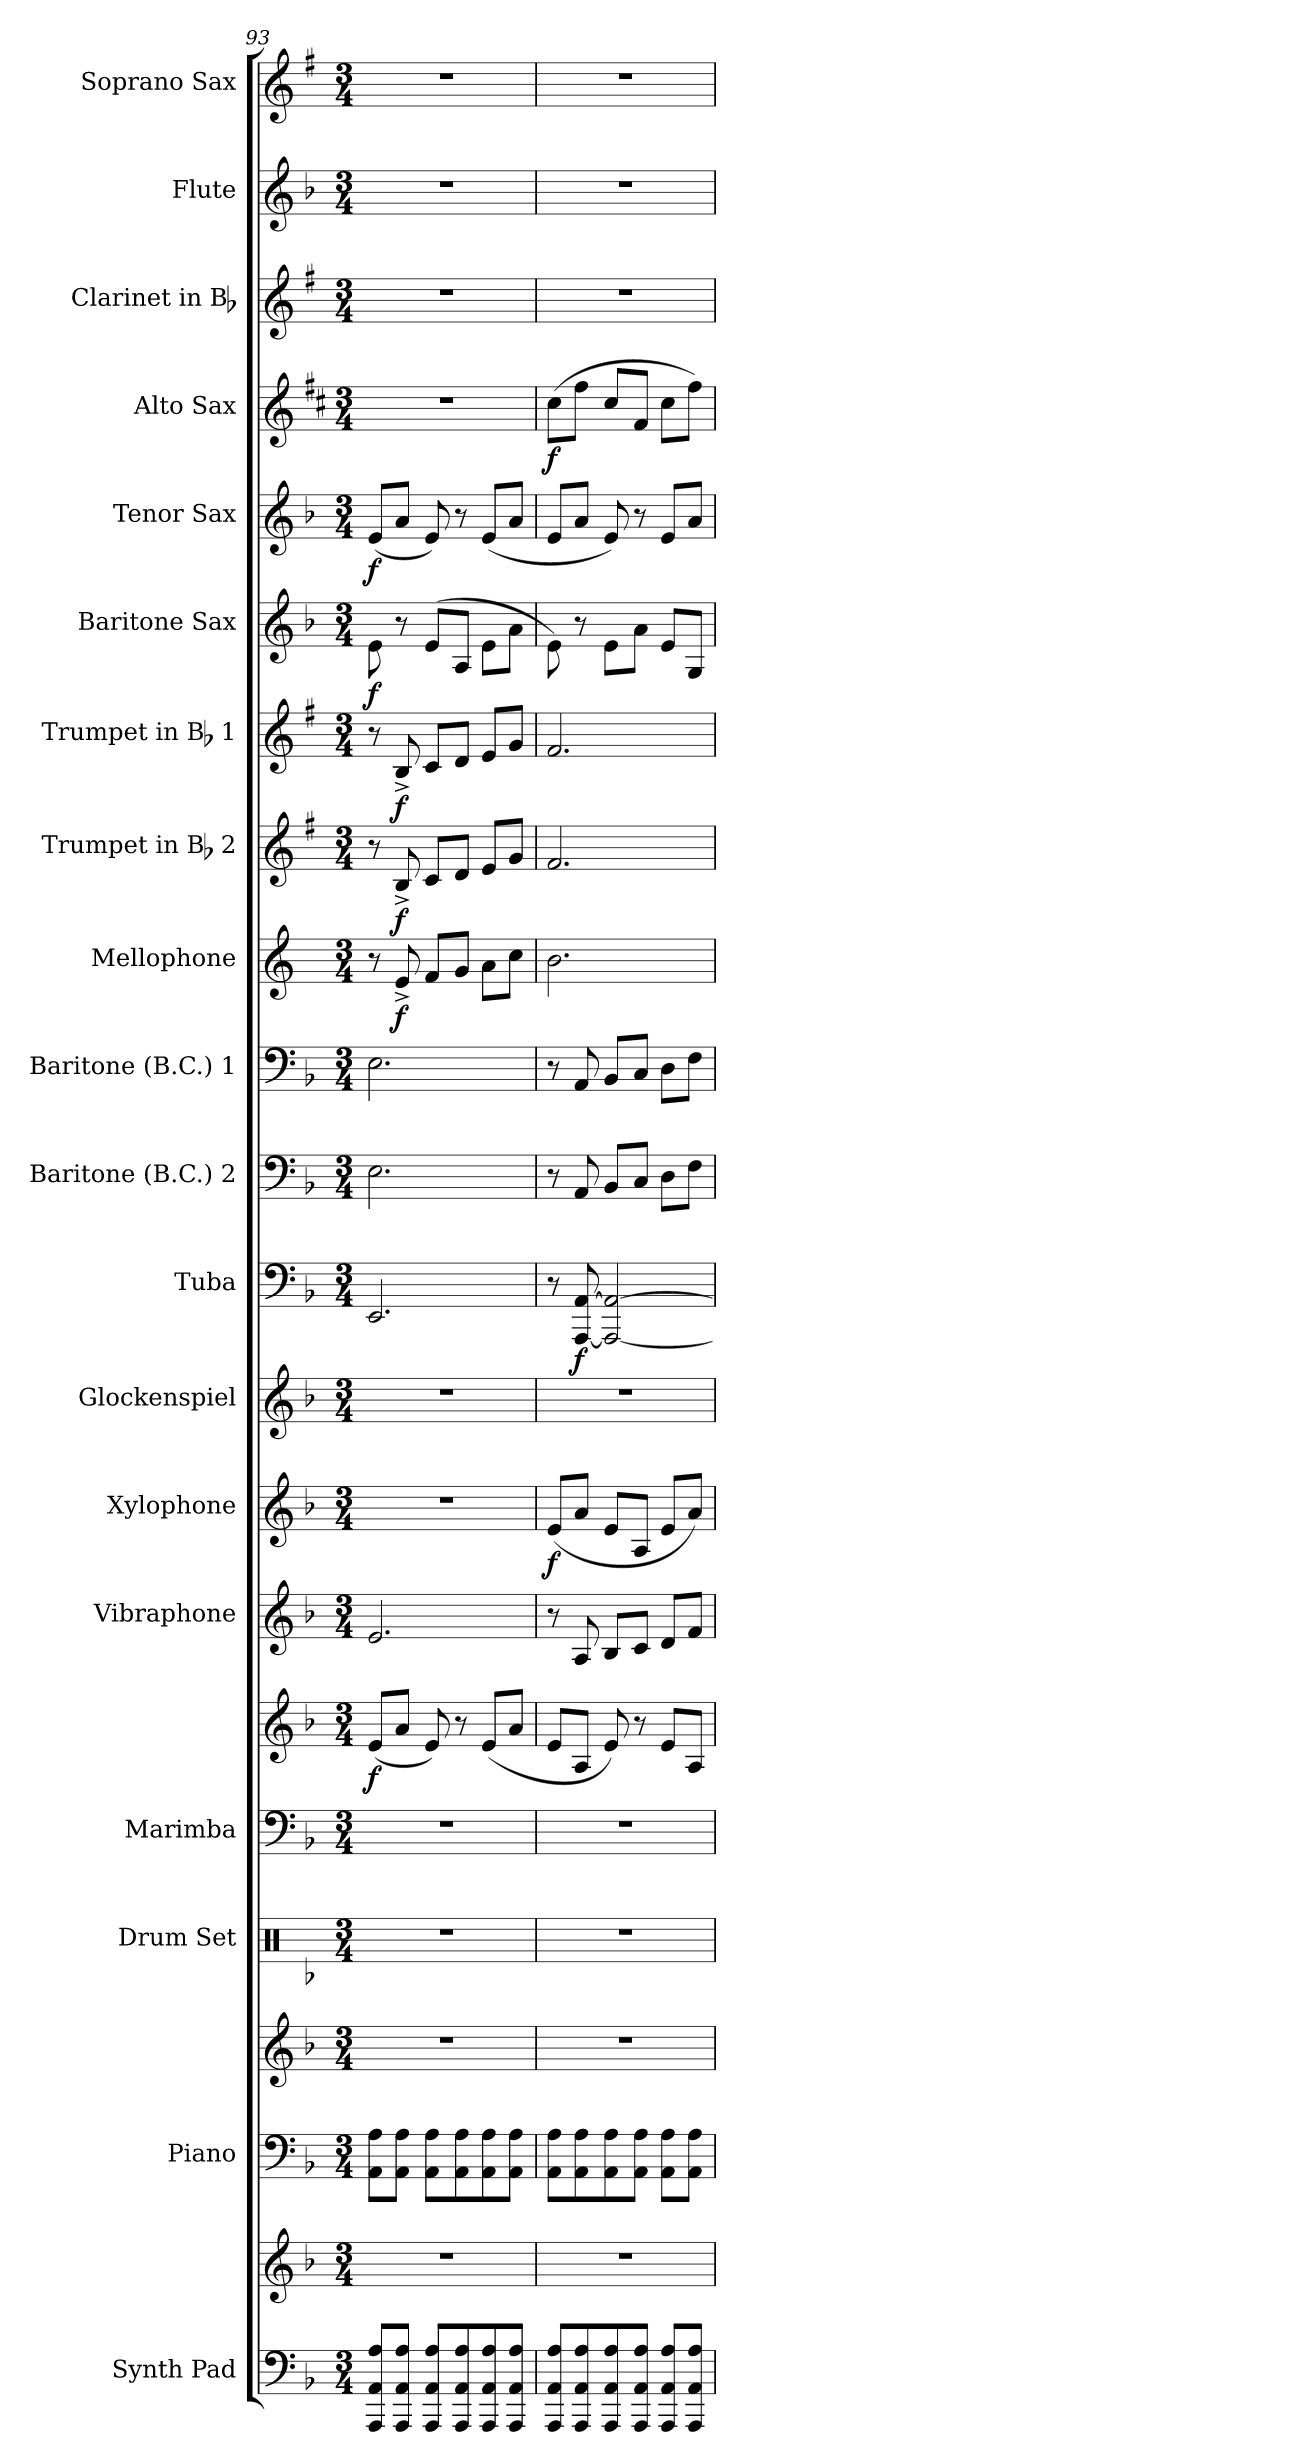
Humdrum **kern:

**kern	**kern	**kern	**kern	**kern	**kern	**kern	**dynam	**kern	**kern	**dynam	**kern	**kern	**dynam	**kern	**kern	**kern	**dynam	**kern	**dynam	**kern	**dynam	**kern	**dynam	**kern	**dynam	**kern	**dynam	**kern	**kern	**kern
*part19	*part19	*part18	*part18	*part17	*part16	*part16	*part16	*part15	*part14	*part14	*part13	*part12	*part12	*part11	*part10	*part9	*part9	*part8	*part8	*part7	*part7	*part6	*part6	*part5	*part5	*part4	*part4	*part3	*part2	*part1
*staff22	*staff21	*staff20	*staff19	*staff18	*staff17	*staff16	*staff16/17	*staff15	*staff14	*staff14	*staff13	*staff12	*staff12	*staff11	*staff10	*staff9	*staff9	*staff8	*staff8	*staff7	*staff7	*staff6	*staff6	*staff5	*staff5	*staff4	*staff4	*staff3	*staff2	*staff1
*I"Synth Pad	*	*I"Piano	*	*I"Drum Set	*I"Marimba	*	*	*I"Vibraphone	*I"Xylophone	*	*I"Glockenspiel	*I"Tuba	*	*I"Baritone (B.C.) 2	*I"Baritone (B.C.) 1	*I"Mellophone	*	*I"Trumpet in Bb 2	*	*I"Trumpet in Bb 1	*	*I"Baritone Sax	*	*I"Tenor Sax	*	*I"Alto Sax	*	*I"Clarinet in Bb	*I"Flute	*I"Soprano Sax
*I'Pad	*	*I'Pno.	*	*I'D. S.	*I'Mrb.	*	*	*I'Vib.	*I'Xyl.	*	*I'Glk.	*I'Tuba	*	*I'Bar. 2	*I'Bar. 1	*I'Mello.	*	*	*	*	*	*I'B. Sx.	*	*I'T. Sx.	*	*I'A. Sx.	*	*	*I'Fl.	*I'S. Sx.
!!LO:PB:g=z
*clefF4	*clefG2	*clefF4	*clefG2	*clefX	*clefF4	*clefG2	*	*clefG2	*clefG2	*	*clefG2	*clefF4	*	*clefF4	*clefF4	*clefG2	*	*clefG2	*	*clefG2	*	*clefG2	*	*clefG2	*	*clefG2	*	*clefG2	*clefG2	*clefG2
*	*	*	*	*	*	*	*	*	*ITrd-7c-12	*	*ITrd-14c-24	*	*	*	*	*ITrd4c7	*	*ITrd1c2	*	*ITrd1c2	*	*ITrd12c21	*	*ITrd8c14	*	*ITrd5c9	*	*ITrd1c2	*	*ITrd1c2
*k[b-]	*k[b-]	*k[b-]	*k[b-]	*k[b-]	*k[b-]	*k[b-]	*	*k[b-]	*k[b-]	*	*k[b-]	*k[b-]	*	*k[b-]	*k[b-]	*k[b-]	*	*k[b-]	*	*k[b-]	*	*k[b-]	*	*k[b-]	*	*k[b-]	*	*k[b-]	*k[b-]	*k[b-]
*F:	*F:	*F:	*F:	*F:	*F:	*F:	*	*F:	*F:	*	*F:	*F:	*	*F:	*F:	*F:	*	*F:	*	*F:	*	*F:	*	*F:	*	*F:	*	*F:	*F:	*F:
*M3/4	*M3/4	*M3/4	*M3/4	*M3/4	*M3/4	*M3/4	*	*M3/4	*M3/4	*	*M3/4	*M3/4	*	*M3/4	*M3/4	*M3/4	*	*M3/4	*	*M3/4	*	*M3/4	*	*M3/4	*	*M3/4	*	*M3/4	*M3/4	*M3/4
=93	=93	=93	=93	=93	=93	=93	=93	=93	=93	=93	=93	=93	=93	=93	=93	=93	=93	=93	=93	=93	=93	=93	=93	=93	=93	=93	=93	=93	=93	=93
!	!	!	!	!	!	!	!LO:DY:b	!	!	!	!	!	!	!	!	!	!	!	!	!	!	!	!LO:DY:b	!	!LO:DY:b	!	!	!	!	!
8AAA/ 8AA/ 8A/L	2.r	8AA\ 8A\L	2.r	2.r	2.r	(8e/L	f	2.e/	2.r	.	2.r	2.EE/	.	2.E\	2.E\	8r	.	8r	.	8r	.	8E\	f	(8E/L	f	2.r	.	2.r	2.r	2.r
!	!	!	!	!	!	!	!	!	!	!	!	!	!	!	!	!	!LO:DY:b	!	!LO:DY:b	!	!LO:DY:b	!	!	!	!	!	!	!	!	!
8AAA/ 8AA/ 8A/J	.	8AA\ 8A\J	.	.	.	8a/J	.	.	.	.	.	.	.	.	.	8A^/	f	8A^/	f	8A^/	f	8r	.	8A/J	.	.	.	.	.	.
8AAA/ 8AA/ 8A/L	.	8AA\ 8A\L	.	.	.	8e/)	.	.	.	.	.	.	.	.	.	8B-/L	.	8B-/L	.	8B-/L	.	(>8E/L	.	8E/)	.	.	.	.	.	.
8AAA/ 8AA/ 8A/	.	8AA\ 8A\	.	.	.	8r	.	.	.	.	.	.	.	.	.	8c/J	.	8c/J	.	8c/J	.	8AA/J	.	8r	.	.	.	.	.	.
8AAA/ 8AA/ 8A/	.	8AA\ 8A\	.	.	.	(8e/L	.	.	.	.	.	.	.	.	.	8d\L	.	8d/L	.	8d/L	.	8E\L	.	(8E/L	.	.	.	.	.	.
8AAA/ 8AA/ 8A/J	.	8AA\ 8A\J	.	.	.	8a/J	.	.	.	.	.	.	.	.	.	8f\J	.	8f/J	.	8f/J	.	8A\J	.	8A/J	.	.	.	.	.	.
=94	=94	=94	=94	=94	=94	=94	=94	=94	=94	=94	=94	=94	=94	=94	=94	=94	=94	=94	=94	=94	=94	=94	=94	=94	=94	=94	=94	=94	=94	=94
!	!	!	!	!	!	!	!	!	!	!LO:DY:b	!	!	!	!	!	!	!	!	!	!	!	!	!	!	!	!	!LO:DY:b	!	!	!
8AAA/ 8AA/ 8A/L	2.r	8AA\ 8A\L	2.r	2.r	2.r	8e/L	.	8r	(8ee/L	f	2.r	8r	.	8r	8r	2.e\	.	2.e/	.	2.e/	.	8E\)	.	8E/L	.	(>8e\L	f	2.r	2.r	2.r
!	!	!	!	!	!	!	!	!	!	!	!	!	!LO:DY:b	!	!	!	!	!	!	!	!	!	!	!	!	!	!	!	!	!
8AAA/ 8AA/ 8A/	.	8AA\ 8A\	.	.	.	8A/J	.	8A/	8aa/J	.	.	[8AAA/ [8AA/	f	8AA/	8AA/	.	.	.	.	.	.	8r	.	8A/J	.	8a\J	.	.	.	.
8AAA/ 8AA/ 8A/	.	8AA\ 8A\	.	.	.	8e/)	.	8B-/L	8ee/L	.	.	2AAA/_ 2AA/_	.	8BB-/L	8BB-/L	.	.	.	.	.	.	8E\L	.	8E/)	.	8e/L	.	.	.	.
8AAA/ 8AA/ 8A/J	.	8AA\ 8A\J	.	.	.	8r	.	8c/J	8a/J	.	.	.	.	8C/J	8C/J	.	.	.	.	.	.	8A\J	.	8r	.	8A/J	.	.	.	.
8AAA/ 8AA/ 8A/L	.	8AA\ 8A\L	.	.	.	8e/L	.	8d/L	8ee/L	.	.	.	.	8D\L	8D\L	.	.	.	.	.	.	8E/L	.	8E/L	.	8e\L	.	.	.	.
8AAA/ 8AA/ 8A/J	.	8AA\ 8A\J	.	.	.	8A/J	.	8f/J	8aa/J)	.	.	.	.	8F\J	8F\J	.	.	.	.	.	.	8GG/J	.	8A/J	.	8a\J)	.	.	.	.
=	=	=	=	=	=	=	=	=	=	=	=	=	=	=	=	=	=	=	=	=	=	=	=	=	=	=	=	=	=	=
*-	*-	*-	*-	*-	*-	*-	*-	*-	*-	*-	*-	*-	*-	*-	*-	*-	*-	*-	*-	*-	*-	*-	*-	*-	*-	*-	*-	*-	*-	*-
